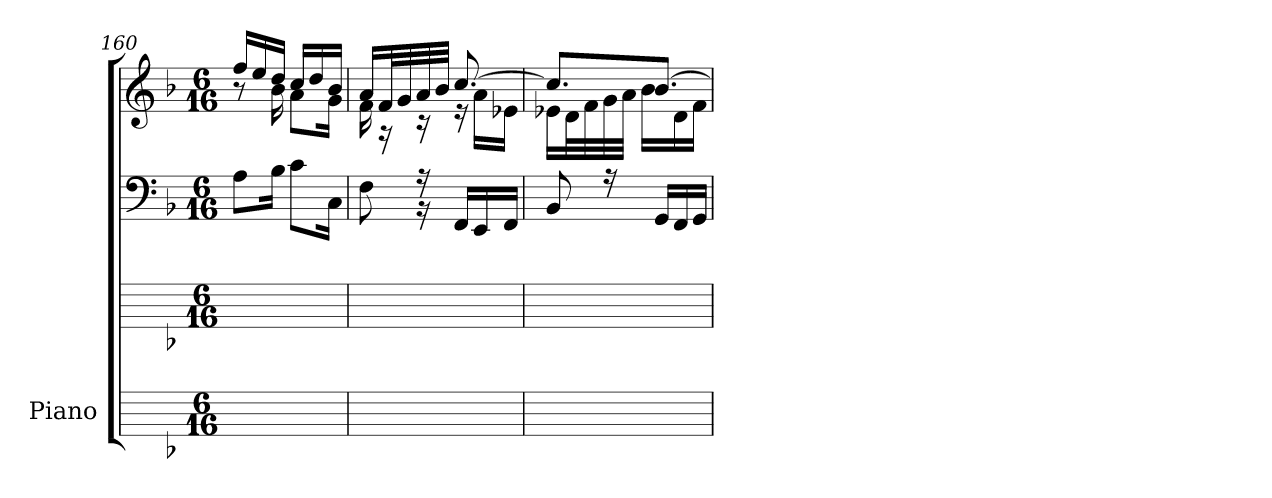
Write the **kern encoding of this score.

**kern	**kern	**kern	**kern
*part1	*part1	*part1	*part1
*staff4	*staff3	*staff2	*staff1
*I"Piano	*	*	*
*I'Pno	*	*	*
*	*	*clefF4	*clefG2
*k[b-]	*k[b-]	*k[b-]	*k[b-]
*F:	*F:	*F:	*F:
*M6/16	*M6/16	*M6/16	*M6/16
=160	=160	=160	=160
*	*	*^	*^
*	*	*	*	*	*^
4.ryy	4.ryy	4.ryy	8AL	16ffLL	8r	4.ryy
.	.	.	.	16ee	.	.
.	.	.	16B-J	16ddJJ	16b-\	.
.	.	.	8c\L	16ccLL	8aL	.
.	.	.	.	16dd	.	.
.	.	.	16C\J	16b-JJ	16gJ	.
*	*	*	*	*	*v	*v
!!LO:LB:g=z
=161	=161	=161	=161	=161	=161
4.ryy	4.ryy	8ryy	8F\	16a/LL	16f\
.	.	.	.	32f/L	16r
.	.	.	.	32g/	.
.	.	16r	16r	32a/	16r
.	.	.	.	32b-/JJJ	.
.	.	16FFLL	16ryy	[8.cc/	16r
.	.	16EE	8ryy	.	16a\LL
.	.	16FFJJ	.	.	16e-X\JJ
=162	=162	=162	=162	=162	=162
4.ryy	4.ryy	8BB-/	4.ryy	8.cc/L]	16e-XLL
.	.	.	.	.	32dL
.	.	.	.	.	32f
.	.	16r	.	.	32g
.	.	.	.	.	32aJJJ
.	.	16GGLL	.	[8.b-/J	16b-\LL
.	.	16FF	.	.	16d\
.	.	16GGJJ	.	.	16f\JJ
*	*	*v	*v	*	*
*	*	*	*v	*v
=	=	=	=
*-	*-	*-	*-
